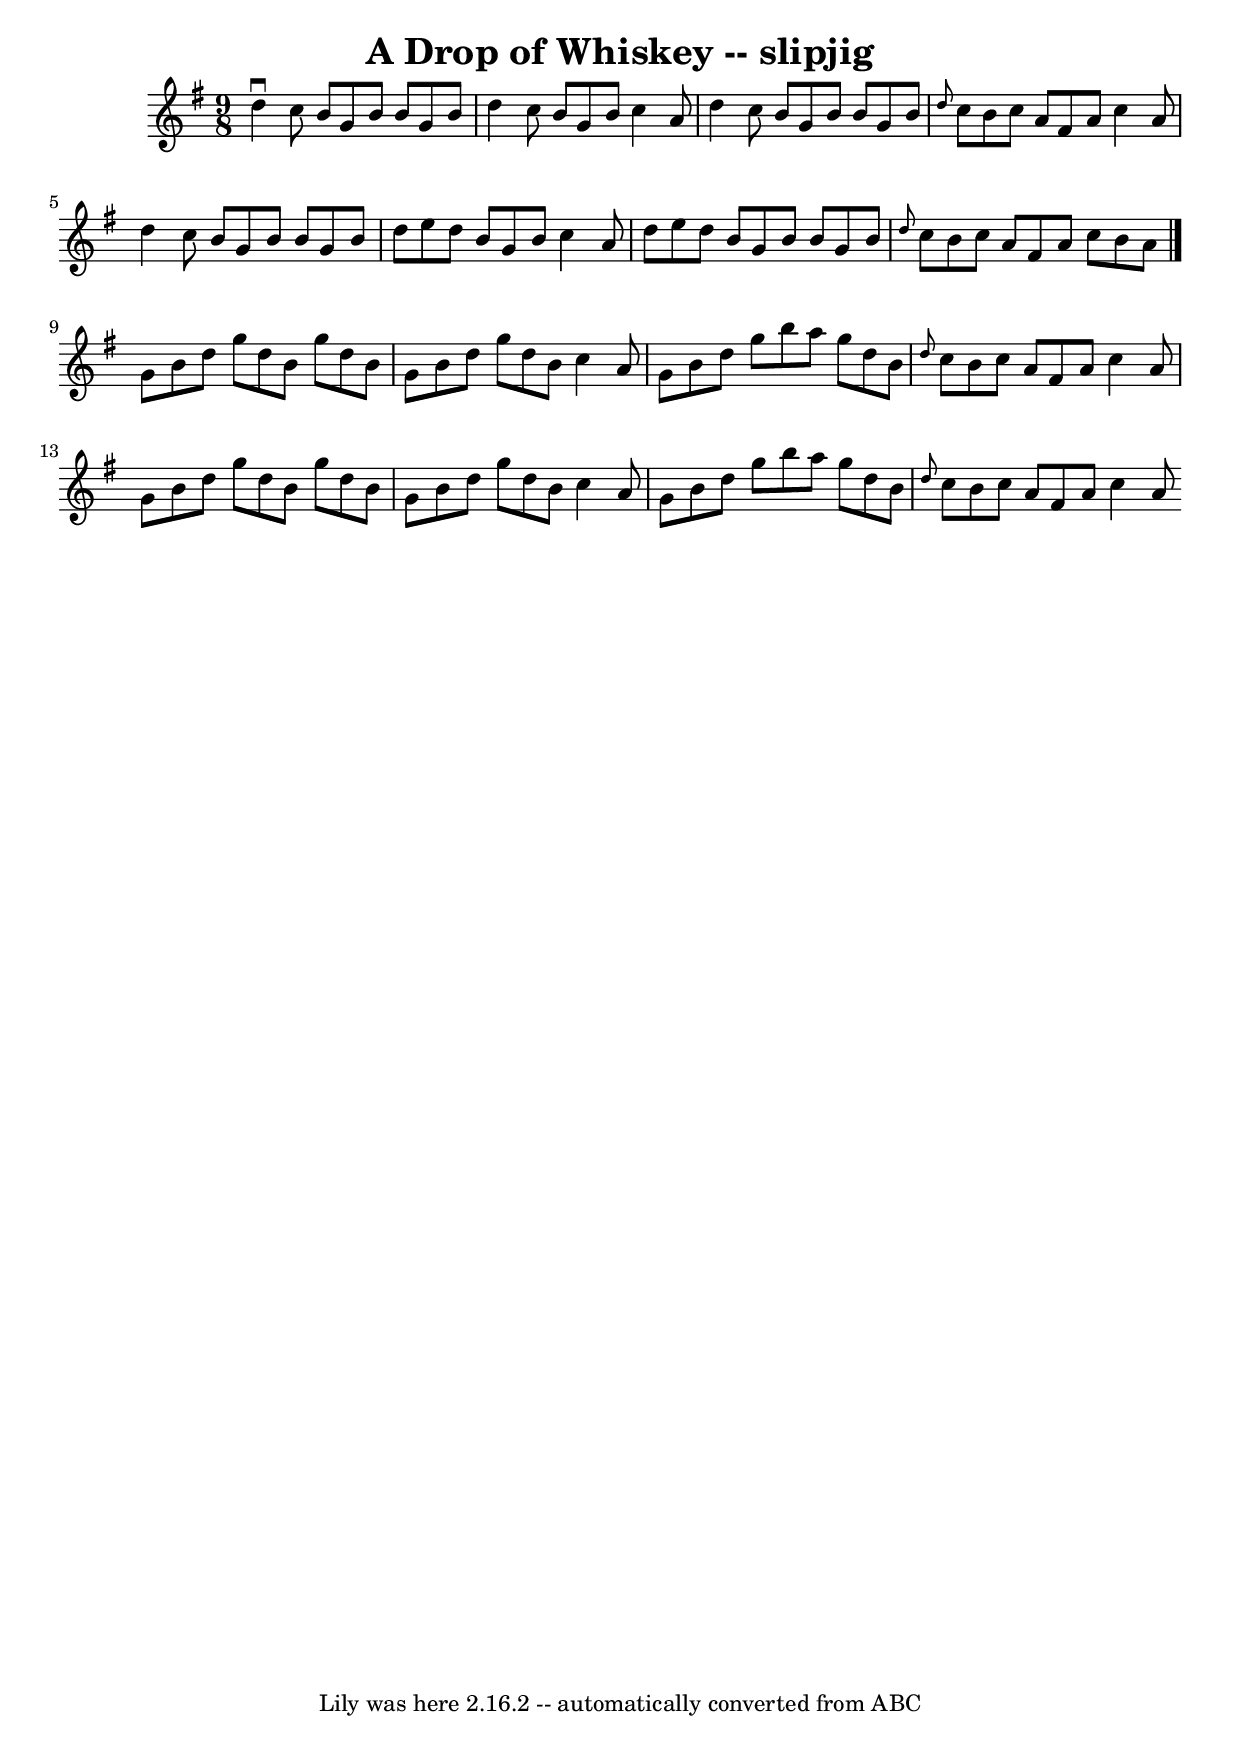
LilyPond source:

\version "2.16.2"
\include "Mammoth.ily"
\header {
  %% book = "Ryan's Mammoth Collection"
 crossRefNumber = "1"
 footnotes = ""
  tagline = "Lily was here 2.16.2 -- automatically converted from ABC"
  title = "A Drop of Whiskey -- slipjig"

}
voicedefault =  {


  \time 9/8 
  \key g \major
 d''4^\downbow c''8 b'8 g'8 b'8 b'8 g'8 b'8   |
 d''4 c''8 b'8 g'8 b'8 c''4 a'8   |
 d''4 c''8 b'8 g'8 b'8 b'8 g'8 b'8  |
  
  \grace { d''8   	 } c''8 b'8 c''8 a'8 fs'8 a'8 c''4 a'8   |
 d''4 c''8 b'8 g'8 b'8 b'8 g'8 b'8  |
 d''8 e''8 d''8 b'8 g'8 b'8 c''4 a'8   |
 d''8 e''8 d''8 b'8 g'8 b'8 b'8 g'8 b'8   |
  \grace {    
 d''8  
  } c''8 b'8 c''8 a'8 fs'8 a'8 c''8 b'8 a'8     \bar "|." g'8 b'8 d''8 g''8 d''8 b'8 g''8 d''8 b'8    |
 g'8 b'8 d''8 g''8 d''8 b'8 c''4 a'8  |
 g'8 b'8 d''8 g''8 b''8 a''8 g''8 d''8 b'8   |
  
  \grace { d''8   	 } c''8 b'8 c''8 a'8 fs'8 a'8 c''4 a'8   |
 g'8 b'8 d''8 g''8 d''8 b'8 g''8 d''8 b'8   |
 g'8 b'8 d''8 g''8 d''8 b'8 c''4 a'8  |
 g'8 b'8 d''8 g''8 b''8 a''8 g''8 d''8 b'8   |
  
  \grace { d''8  
	 } c''8 b'8 c''8 a'8 fs'8 a'8 c''4 a'8    \bar " |."   

}

\score{
  <<

    \context Staff="default"
    {
      \voicedefault 
      
    }

  >>
  \layout {
    
  }
  \midi {
  }

}
